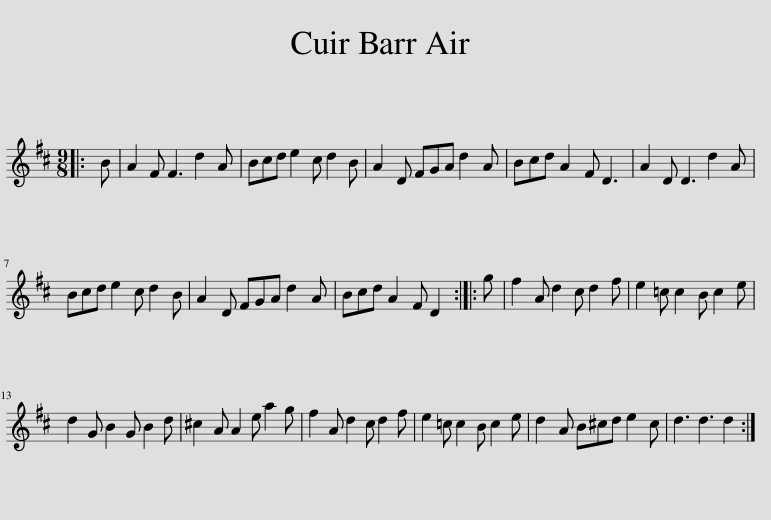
X:1
L:1/8
M:9/8
I:linebreak $
K:D
V:1 treble
V:1
|: B | A2 F F3 d2 A | Bcd e2 c d2 B | A2 D FGA d2 A | Bcd A2 F D3 | %5
 A2 D D3 d2 A |$ Bcd e2 c d2 B | A2 D FGA d2 A | Bcd A2 F D2 :: g | %10
 f2 A d2 c d2 f | e2 =c c2 B c2 e |$ d2 G B2 G B2 d | ^c2 A A2 e a2 g | f2 A d2 c d2 f | %15
 e2 =c c2 B c2 e | d2 A B^cd e2 c | d3 d3 d2 :| %18
